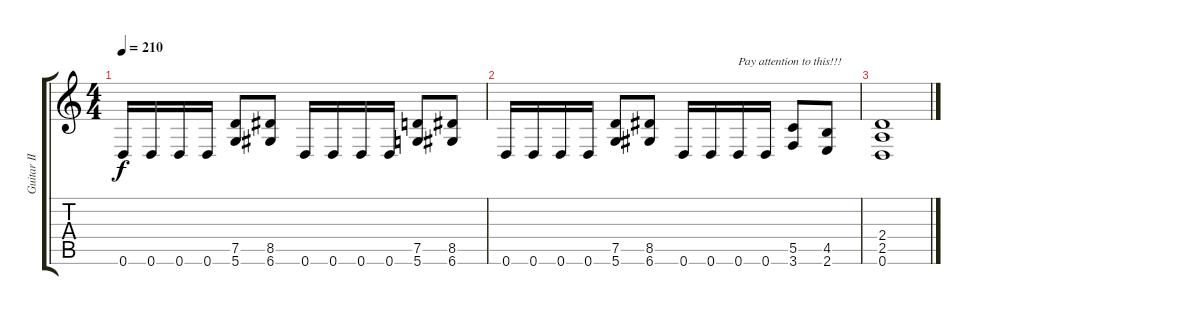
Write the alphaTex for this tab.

\track ("Guitar II" "Guitar II") {instrument distortionguitar}
\staff {score tabs}
\tuning (D4 A3 F3 C3 G2 D2) {hide}
\ts (4 4)
\tempo 210
\clef g2
\ks c
0.6.16{dy f} 0.6.16 0.6.16 0.6.16 (7.5 5.6).8 (8.5 6.6).8 0.6.16 0.6.16 0.6.16 0.6.16 (7.5 5.6).8 (8.5 6.6).8 |
0.6.16 0.6.16 0.6.16 0.6.16 (7.5 5.6).8 (8.5 6.6).8 0.6.16 0.6.16 0.6.16{txt "Pay attention to this!!!"} 0.6.16 (5.5 3.6).8 (4.5 2.6).8 |
(2.4 2.5 0.6).1
